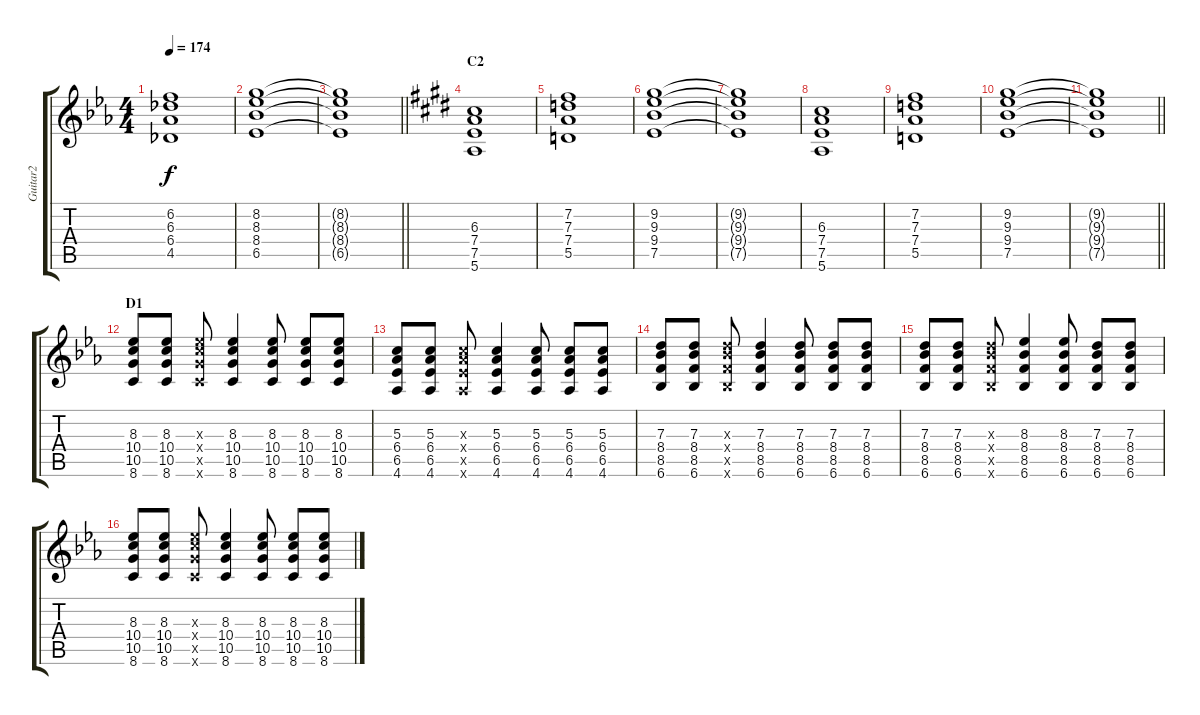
\track ("Guitar2" "Guitar2") {instrument distortionguitar}
\staff {score tabs}
\tuning (E4 B3 G3 D3 A2 E2) {hide}
\ts (4 4)
\tempo 174
\clef g2
\ks eb
(6.2 6.3 6.4 4.5).1{dy f} |
(8.2 8.3 8.4 6.5).1 |
\barLineRight lightlight
(8.2{t} 8.3{t} 8.4{t} 6.5{t}).1 |
\section ("" "C2")
\ks e
(6.3 7.4 7.5 5.6).1 |
(7.2 7.3 7.4 5.5).1 |
(9.2 9.3 9.4 7.5).1 |
(9.2{t} 9.3{t} 9.4{t} 7.5{t}).1 |
(6.3 7.4 7.5 5.6).1 |
(7.2 7.3 7.4 5.5).1 |
(9.2 9.3 9.4 7.5).1 |
\barLineRight lightlight
(9.2{t} 9.3{t} 9.4{t} 7.5{t}).1 |
\section ("" "D1")
\ks eb
(8.3 10.4 10.5 8.6).8 (8.3 10.4 10.5 8.6).8 (8.3{x} 10.4{x} 10.5{x} 8.6{x}).8 (8.3 10.4 10.5 8.6).4 (8.3 10.4 10.5 8.6).8 (8.3 10.4 10.5 8.6).8 (8.3 10.4 10.5 8.6).8 |
(5.3 6.4 6.5 4.6).8 (5.3 6.4 6.5 4.6).8 (5.3{x} 6.4{x} 6.5{x} 4.6{x}).8 (5.3 6.4 6.5 4.6).4 (5.3 6.4 6.5 4.6).8 (5.3 6.4 6.5 4.6).8 (5.3 6.4 6.5 4.6).8 |
(7.3 8.4 8.5 6.6).8 (7.3 8.4 8.5 6.6).8 (7.3{x} 8.4{x} 8.5{x} 6.6{x}).8 (7.3 8.4 8.5 6.6).4 (7.3 8.4 8.5 6.6).8 (7.3 8.4 8.5 6.6).8 (7.3 8.4 8.5 6.6).8 |
(7.3 8.4 8.5 6.6).8 (7.3 8.4 8.5 6.6).8 (7.3{x} 8.4{x} 8.5{x} 6.6{x}).8 (8.3 8.4 8.5 6.6).4 (8.3 8.4 8.5 6.6).8 (7.3 8.4 8.5 6.6).8 (7.3 8.4 8.5 6.6).8 |
(8.3 10.4 10.5 8.6).8 (8.3 10.4 10.5 8.6).8 (8.3{x} 10.4{x} 10.5{x} 8.6{x}).8 (8.3 10.4 10.5 8.6).4 (8.3 10.4 10.5 8.6).8 (8.3 10.4 10.5 8.6).8 (8.3 10.4 10.5 8.6).8
